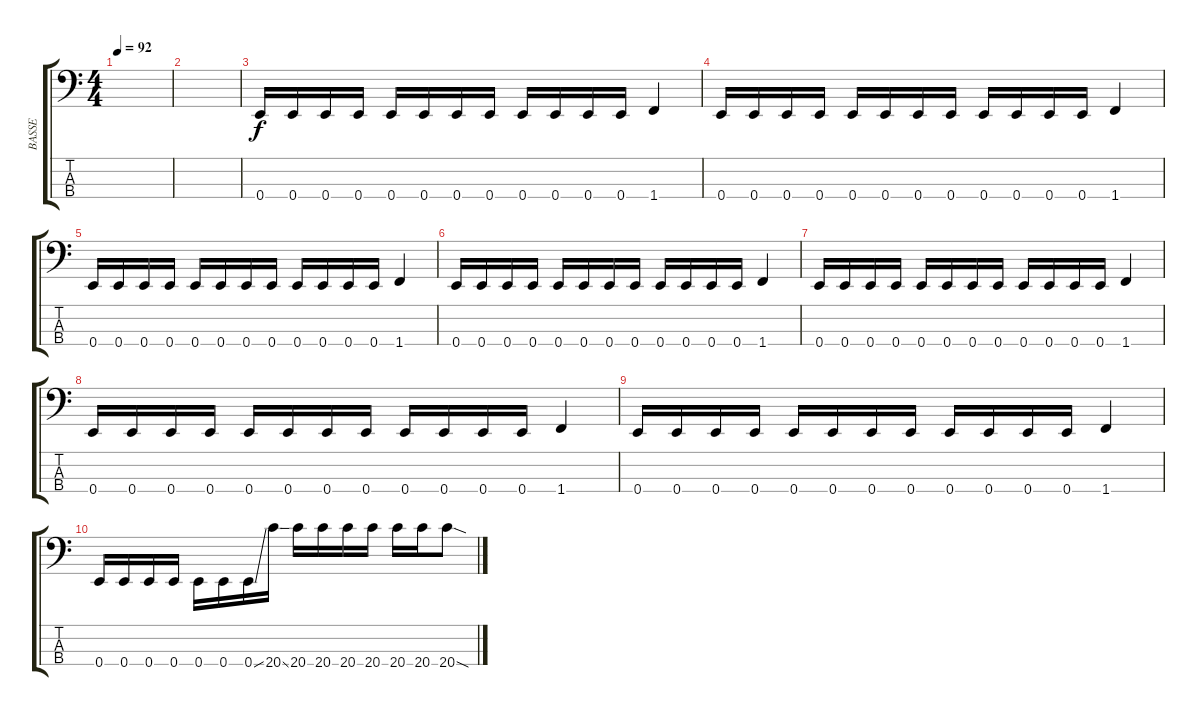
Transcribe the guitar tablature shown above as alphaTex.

\track ("BASSE" "BASSE") {instrument synthbass2}
\staff {score tabs}
\tuning (G2 D2 A1 E1) {hide}
\ts (4 4)
\tempo 92
\clef f4
\ks c
|
|
0.4.16 0.4.16 0.4.16 0.4.16 0.4.16 0.4.16 0.4.16 0.4.16 0.4.16 0.4.16 0.4.16 0.4.16 1.4.4 |
0.4.16 0.4.16 0.4.16 0.4.16 0.4.16 0.4.16 0.4.16 0.4.16 0.4.16 0.4.16 0.4.16 0.4.16 1.4.4 |
0.4.16 0.4.16 0.4.16 0.4.16 0.4.16 0.4.16 0.4.16 0.4.16 0.4.16 0.4.16 0.4.16 0.4.16 1.4.4 |
0.4.16 0.4.16 0.4.16 0.4.16 0.4.16 0.4.16 0.4.16 0.4.16 0.4.16 0.4.16 0.4.16 0.4.16 1.4.4 |
0.4.16 0.4.16 0.4.16 0.4.16 0.4.16 0.4.16 0.4.16 0.4.16 0.4.16 0.4.16 0.4.16 0.4.16 1.4.4 |
0.4.16 0.4.16 0.4.16 0.4.16 0.4.16 0.4.16 0.4.16 0.4.16 0.4.16 0.4.16 0.4.16 0.4.16 1.4.4 |
0.4.16 0.4.16 0.4.16 0.4.16 0.4.16 0.4.16 0.4.16 0.4.16 0.4.16 0.4.16 0.4.16 0.4.16 1.4.4 |
0.4.16 0.4.16 0.4.16 0.4.16 0.4.16 0.4.16 0.4{ss}.16 20.4{ss}.16 20.4.16 20.4.16 20.4.16 20.4.16 20.4.16 20.4.16 20.4{sod}.8
